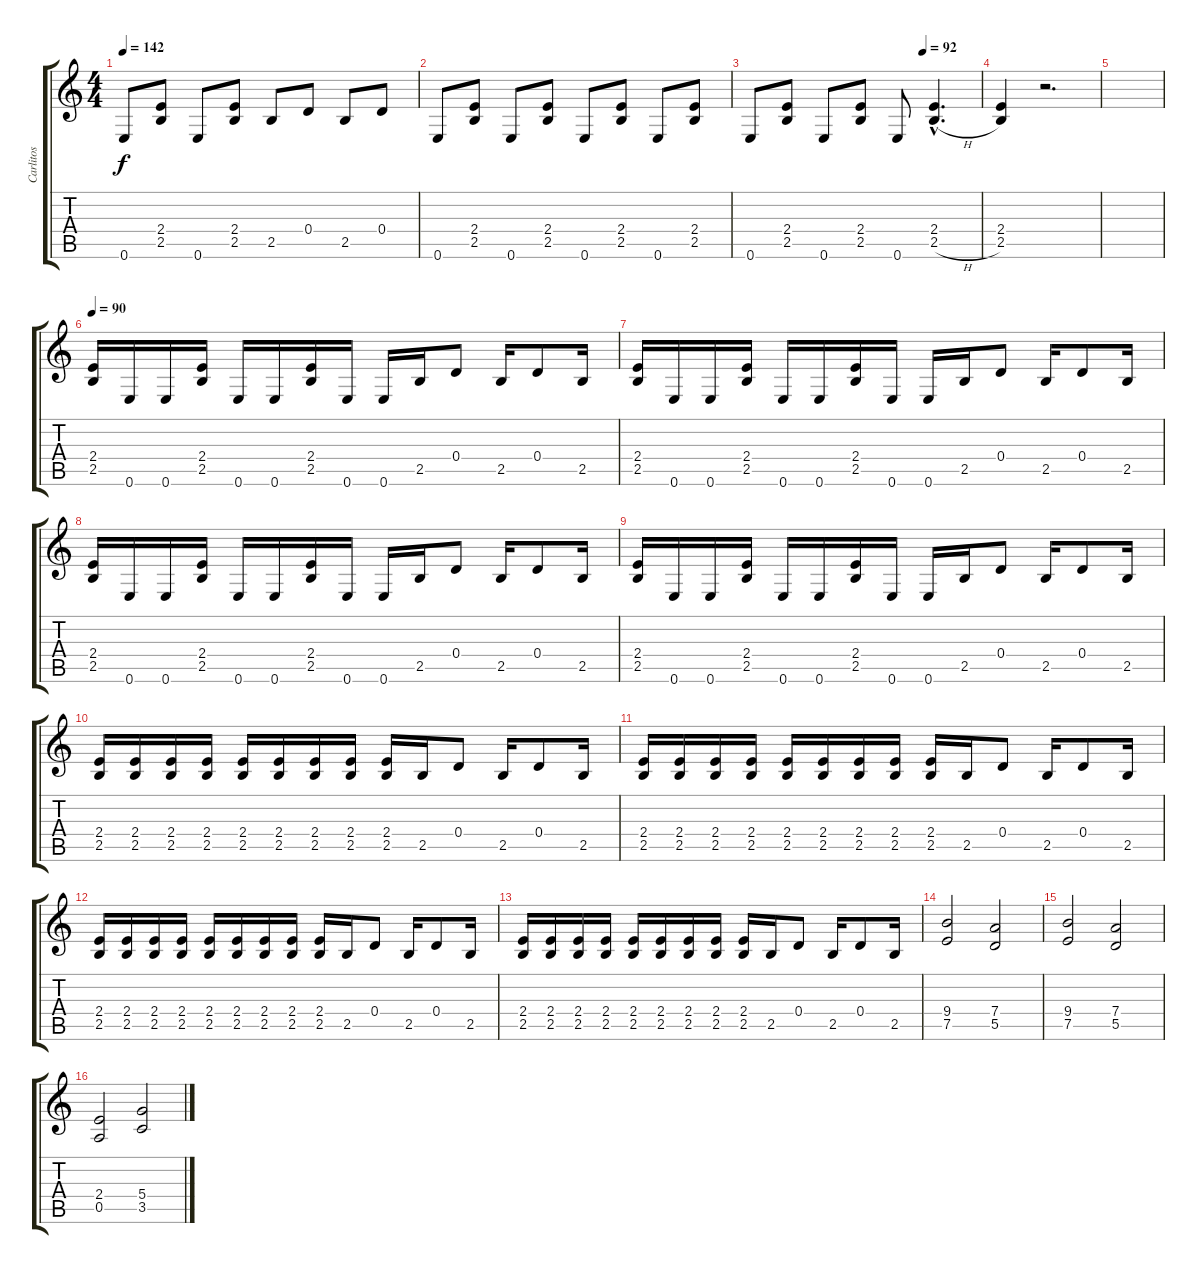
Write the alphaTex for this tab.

\track ("Carlitos" "Carlitos") {instrument overdrivenguitar}
\staff {score tabs}
\tuning (E4 B3 G3 D3 A2 E2) {hide}
\ts (4 4)
\tempo 142
\clef g2
\ks c
0.6.8{dy f} (2.4 2.5).8 0.6.8 (2.4 2.5).8 2.5.8 0.4.8 2.5.8 0.4.8 |
0.6.8 (2.4 2.5).8 0.6.8 (2.4 2.5).8 0.6.8 (2.4 2.5).8 0.6.8 (2.4 2.5).8 |
\tempo (92 0.75)
0.6.8 (2.4 2.5).8 0.6.8 (2.4 2.5).8 0.6.8 (2.4{hac} 2.5{h hac}).4{d} |
(2.4 2.5).4 r.2{d} |
|
\tempo 90
(2.4 2.5).16 0.6.16 0.6.16 (2.4 2.5).16 0.6.16 0.6.16 (2.4 2.5).16 0.6.16 0.6.16 2.5.16 0.4.8 2.5.16 0.4.8 2.5.16 |
(2.4 2.5).16 0.6.16 0.6.16 (2.4 2.5).16 0.6.16 0.6.16 (2.4 2.5).16 0.6.16 0.6.16 2.5.16 0.4.8 2.5.16 0.4.8 2.5.16 |
(2.4 2.5).16 0.6.16 0.6.16 (2.4 2.5).16 0.6.16 0.6.16 (2.4 2.5).16 0.6.16 0.6.16 2.5.16 0.4.8 2.5.16 0.4.8 2.5.16 |
(2.4 2.5).16 0.6.16 0.6.16 (2.4 2.5).16 0.6.16 0.6.16 (2.4 2.5).16 0.6.16 0.6.16 2.5.16 0.4.8 2.5.16 0.4.8 2.5.16 |
(2.4 2.5).16 (2.4 2.5).16 (2.4 2.5).16 (2.4 2.5).16 (2.4 2.5).16 (2.4 2.5).16 (2.4 2.5).16 (2.4 2.5).16 (2.4 2.5).16 2.5.16 0.4.8 2.5.16 0.4.8 2.5.16 |
(2.4 2.5).16 (2.4 2.5).16 (2.4 2.5).16 (2.4 2.5).16 (2.4 2.5).16 (2.4 2.5).16 (2.4 2.5).16 (2.4 2.5).16 (2.4 2.5).16 2.5.16 0.4.8 2.5.16 0.4.8 2.5.16 |
(2.4 2.5).16 (2.4 2.5).16 (2.4 2.5).16 (2.4 2.5).16 (2.4 2.5).16 (2.4 2.5).16 (2.4 2.5).16 (2.4 2.5).16 (2.4 2.5).16 2.5.16 0.4.8 2.5.16 0.4.8 2.5.16 |
(2.4 2.5).16 (2.4 2.5).16 (2.4 2.5).16 (2.4 2.5).16 (2.4 2.5).16 (2.4 2.5).16 (2.4 2.5).16 (2.4 2.5).16 (2.4 2.5).16 2.5.16 0.4.8 2.5.16 0.4.8 2.5.16 |
(9.4 7.5).2 (7.4 5.5).2 |
(9.4 7.5).2 (7.4 5.5).2 |
(2.4 0.5).2 (5.4 3.5).2
